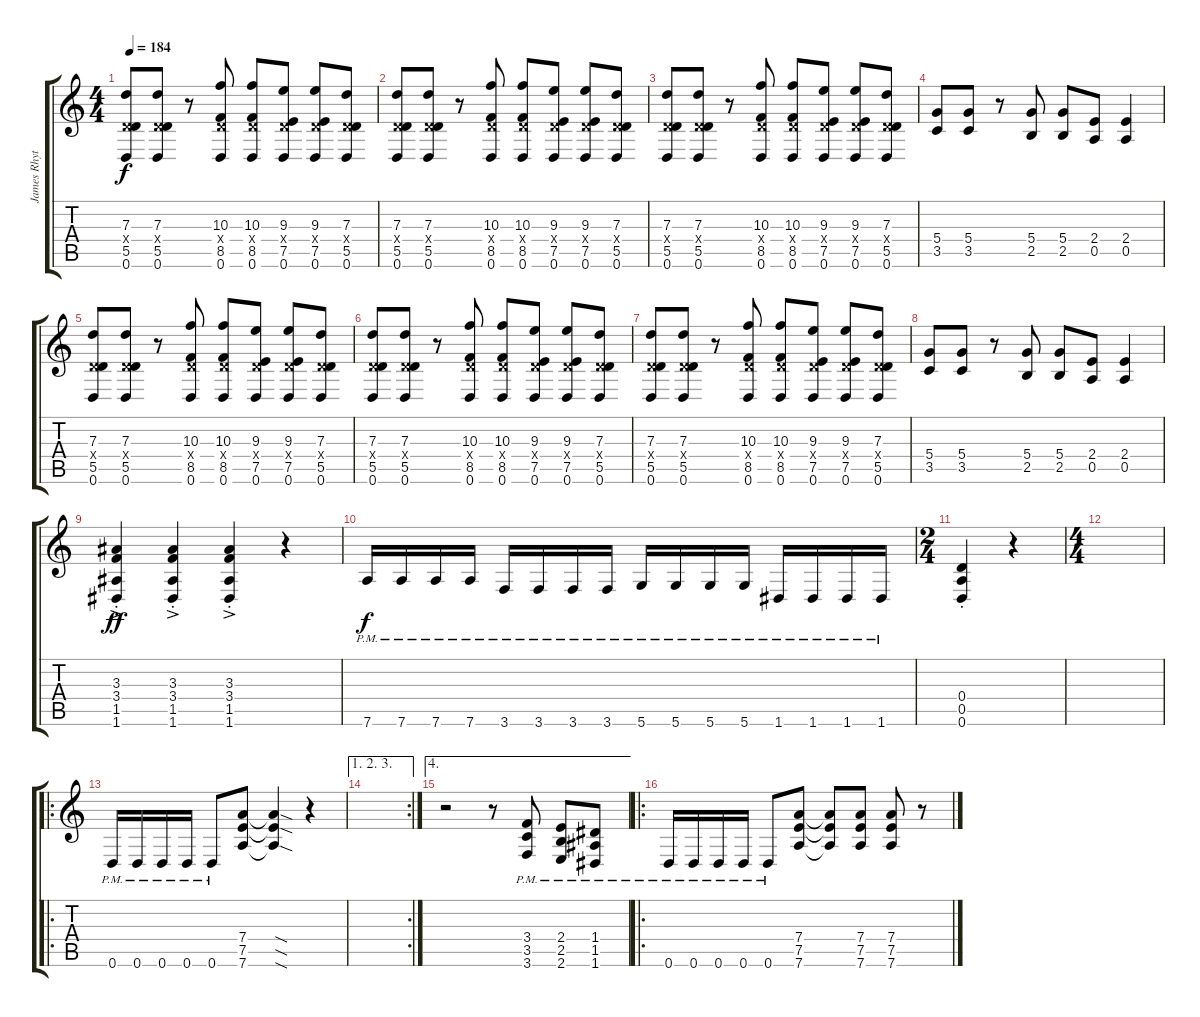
\track ("James Rhythm" "James Rhyt") {instrument distortionguitar}
\staff {score tabs}
\tuning (E4 B3 G3 D3 A2 D2) {hide}
\ts (4 4)
\tempo 184
\clef g2
\ks c
(7.3 0.4{x} 5.5 0.6).8{dy f} (7.3 0.4{x} 5.5 0.6).8 r.8 (10.3 0.4{x} 8.5 0.6).8 (10.3 0.4{x} 8.5 0.6).8 (9.3 0.4{x} 7.5 0.6).8 (9.3 0.4{x} 7.5 0.6).8 (7.3 0.4{x} 5.5 0.6).8 |
(7.3 0.4{x} 5.5 0.6).8 (7.3 0.4{x} 5.5 0.6).8 r.8 (10.3 0.4{x} 8.5 0.6).8 (10.3 0.4{x} 8.5 0.6).8 (9.3 0.4{x} 7.5 0.6).8 (9.3 0.4{x} 7.5 0.6).8 (7.3 0.4{x} 5.5 0.6).8 |
(7.3 0.4{x} 5.5 0.6).8 (7.3 0.4{x} 5.5 0.6).8 r.8 (10.3 0.4{x} 8.5 0.6).8 (10.3 0.4{x} 8.5 0.6).8 (9.3 0.4{x} 7.5 0.6).8 (9.3 0.4{x} 7.5 0.6).8 (7.3 0.4{x} 5.5 0.6).8 |
(5.4 3.5).8 (5.4 3.5).8 r.8 (5.4 2.5).8 (5.4 2.5).8 (2.4 0.5).8 (2.4 0.5).4 |
(7.3 0.4{x} 5.5 0.6).8 (7.3 0.4{x} 5.5 0.6).8 r.8 (10.3 0.4{x} 8.5 0.6).8 (10.3 0.4{x} 8.5 0.6).8 (9.3 0.4{x} 7.5 0.6).8 (9.3 0.4{x} 7.5 0.6).8 (7.3 0.4{x} 5.5 0.6).8 |
(7.3 0.4{x} 5.5 0.6).8 (7.3 0.4{x} 5.5 0.6).8 r.8 (10.3 0.4{x} 8.5 0.6).8 (10.3 0.4{x} 8.5 0.6).8 (9.3 0.4{x} 7.5 0.6).8 (9.3 0.4{x} 7.5 0.6).8 (7.3 0.4{x} 5.5 0.6).8 |
(7.3 0.4{x} 5.5 0.6).8 (7.3 0.4{x} 5.5 0.6).8 r.8 (10.3 0.4{x} 8.5 0.6).8 (10.3 0.4{x} 8.5 0.6).8 (9.3 0.4{x} 7.5 0.6).8 (9.3 0.4{x} 7.5 0.6).8 (7.3 0.4{x} 5.5 0.6).8 |
(5.4 3.5).8 (5.4 3.5).8 r.8 (5.4 2.5).8 (5.4 2.5).8 (2.4 0.5).8 (2.4 0.5).4 |
(3.3{ac st} 3.4{ac st} 1.5{ac st} 1.6{ac st}).4{dy ff} (3.3{ac st} 3.4{ac st} 1.5{ac st} 1.6{ac st}).4 (3.3{ac st} 3.4{ac st} 1.5{ac st} 1.6{ac st}).4 r.4 |
7.6{pm}.16{dy f} 7.6{pm}.16 7.6{pm}.16 7.6{pm}.16 3.6{pm}.16 3.6{pm}.16 3.6{pm}.16 3.6{pm}.16 5.6{pm}.16 5.6{pm}.16 5.6{pm}.16 5.6{pm}.16 1.6{pm}.16 1.6{pm}.16 1.6{pm}.16 1.6{pm}.16 |
\ts (2 4)
(0.4{st} 0.5{st} 0.6{st}).4 r.4 |
\ts (4 4)
|
\ro
0.6{pm}.16 0.6{pm}.16 0.6{pm}.16 0.6{pm}.16 0.6{pm}.8 (7.4 7.5 7.6).8 (7.4{sod t} 7.5{sod t} 7.6{sod t}).4 r.4 |
\ae (1 2 3)
\rc 2
|
\ae 4
r.2 r.8 (3.4{pm} 3.5{pm} 3.6{pm}).8 (2.4{pm} 2.5{pm} 2.6{pm}).8 (1.4{pm} 1.5{pm} 1.6{pm}).8 |
\ro
0.6{pm}.16 0.6{pm}.16 0.6{pm}.16 0.6{pm}.16 0.6{pm}.8 (7.4 7.5 7.6).8 (7.4{t} 7.5{t} 7.6{t}).8 (7.4 7.5 7.6).8 (7.4 7.5 7.6).8 r.8
